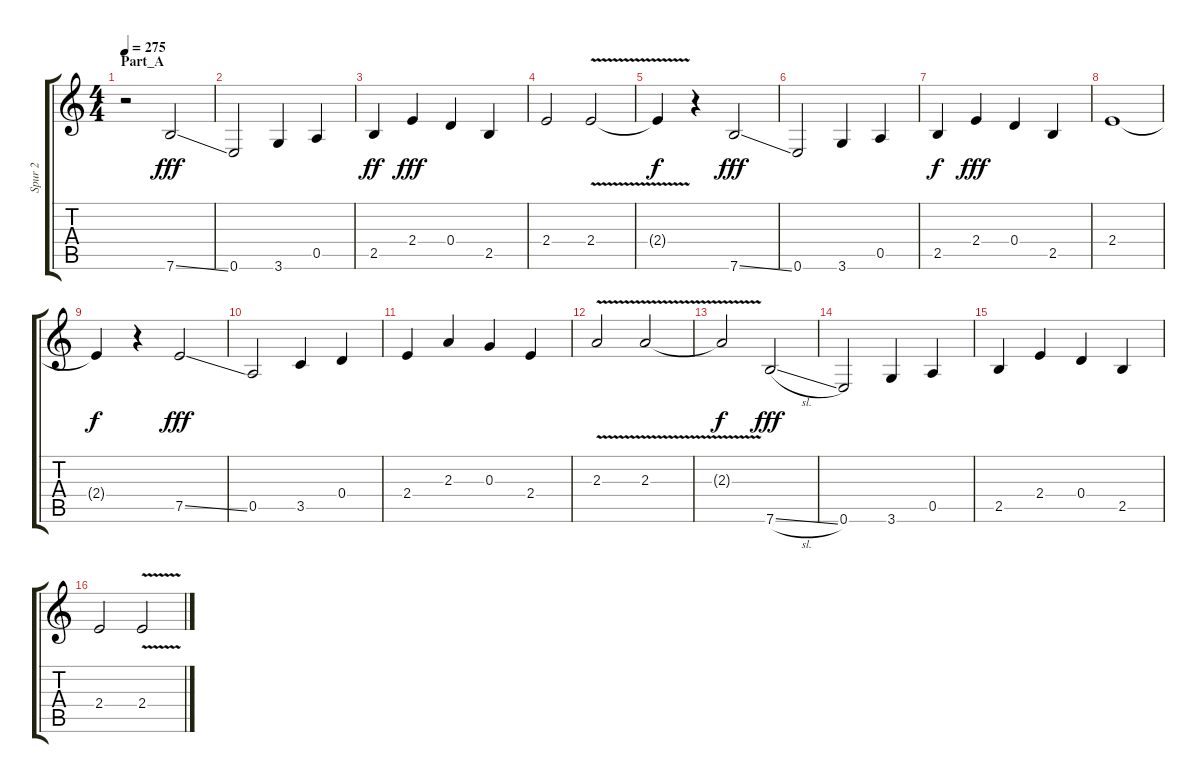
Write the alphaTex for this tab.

\track ("Spur 2" "Spur 2") {instrument acousticguitarsteel}
\staff {score tabs}
\tuning (E4 B3 G3 D3 A2 E2) {hide}
\ts (4 4)
\section ("" "Part_A")
\tempo 275
\clef g2
\ks c
r.2{dy fff instrument electricguitarclean} 7.6{ss}.2 |
0.6.2 3.6.4 0.5.4 |
2.5.4{dy ff} 2.4.4{dy fff} 0.4.4 2.5.4 |
2.4.2 2.4{v}.2 |
2.4{t}.4{dy f} r.4 7.6{ss}.2{dy fff} |
0.6.2 3.6.4 0.5.4 |
2.5.4{dy f} 2.4.4{dy fff} 0.4.4 2.5.4 |
2.4.1 |
2.4{t}.4{dy f} r.4 7.5{ss}.2{dy fff} |
0.5.2 3.5.4 0.4.4 |
2.4.4 2.3.4 0.3.4 2.4.4 |
2.3{v}.2 2.3{v}.2 |
2.3{t}.2{dy f} 7.6{sl}.2{dy fff} |
0.6.2 3.6.4 0.5.4 |
2.5.4 2.4.4 0.4.4 2.5.4 |
2.4.2 2.4{v}.2
